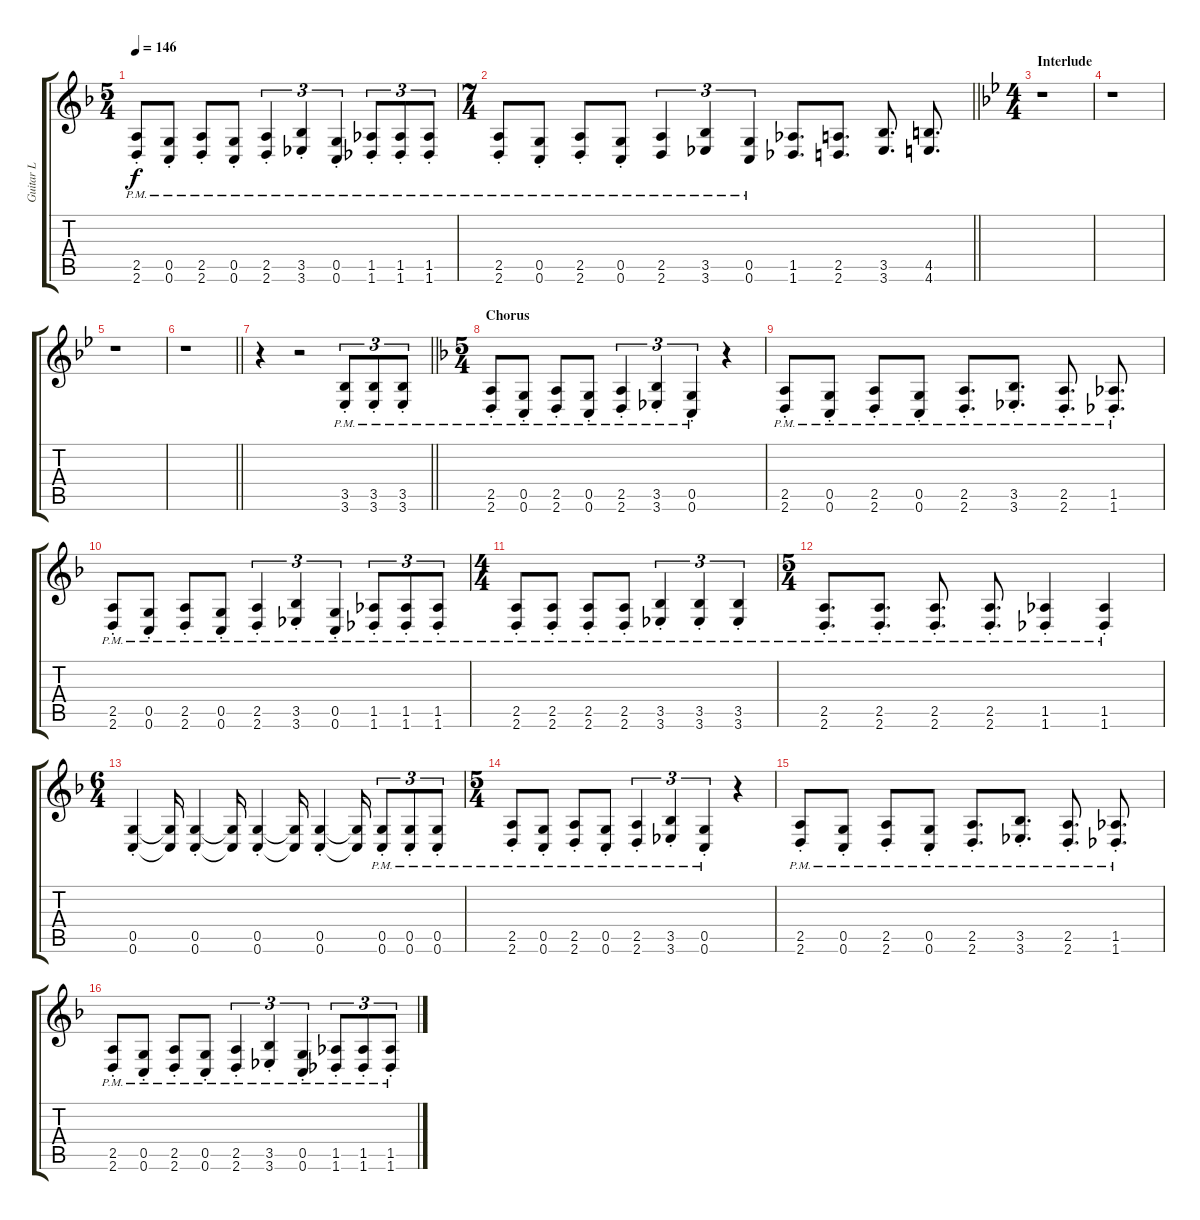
\track ("Guitar L" "Guitar L") {instrument distortionguitar}
\staff {score tabs}
\tuning (D4 A3 F3 C3 G2 C2) {hide}
\ts (5 4)
\tempo 146
\clef g2
\ks f
(2.5{pm st} 2.6{pm st}).8{dy f} (0.5{pm st} 0.6{pm st}).8 (2.5{pm st} 2.6{pm st}).8 (0.5{pm st} 0.6{pm st}).8 (2.5{pm st} 2.6{pm st}).4{tu (3 2)} (3.5{pm st} 3.6{pm st}).4{tu (3 2)} (0.5{pm st} 0.6{pm st}).4{tu (3 2)} (1.5{pm st} 1.6{pm st}).8{tu (3 2)} (1.5{pm st} 1.6{pm st}).8{tu (3 2)} (1.5{pm st} 1.6{pm st}).8{tu (3 2)} |
\ts (7 4)
\barLineRight lightlight
(2.5{pm st} 2.6{pm st}).8 (0.5{pm st} 0.6{pm st}).8 (2.5{pm st} 2.6{pm st}).8 (0.5{pm st} 0.6{pm st}).8 (2.5{pm} 2.6{pm}).4{tu (3 2)} (3.5{pm} 3.6{pm}).4{tu (3 2)} (0.5{pm} 0.6{pm}).4{tu (3 2)} (1.5 1.6).8{d} (2.5 2.6).8{d} (3.5 3.6).8{d} (4.5 4.6).8{d} |
\ts (4 4)
\section ("" "Interlude")
\ks bb
r.1 |
r.1 |
r.1 |
\barLineRight lightlight
r.1 |
\barLineRight lightlight
r.4 r.2 (3.5{pm st} 3.6{pm st}).8{tu (3 2)} (3.5{pm st} 3.6{pm st}).8{tu (3 2)} (3.5{pm st} 3.6{pm st}).8{tu (3 2)} |
\ts (5 4)
\section ("" "Chorus")
\ks f
(2.5{pm st} 2.6{pm st}).8 (0.5{pm st} 0.6{pm st}).8 (2.5{pm st} 2.6{pm st}).8 (0.5{pm st} 0.6{pm st}).8 (2.5{pm st} 2.6{pm st}).4{tu (3 2)} (3.5{pm st} 3.6{pm st}).4{tu (3 2)} (0.5{pm st} 0.6{pm st}).4{tu (3 2)} r.4 |
(2.5{pm st} 2.6{pm st}).8 (0.5{pm st} 0.6{pm st}).8 (2.5{pm st} 2.6{pm st}).8 (0.5{pm st} 0.6{pm st}).8 (2.5{pm st} 2.6{pm st}).8{d} (3.5{pm st} 3.6{pm st}).8{d} (2.5{pm st} 2.6{pm st}).8{d} (1.5{pm st} 1.6{pm st}).8{d} |
(2.5{pm st} 2.6{pm st}).8 (0.5{pm st} 0.6{pm st}).8 (2.5{pm st} 2.6{pm st}).8 (0.5{pm st} 0.6{pm st}).8 (2.5{pm st} 2.6{pm st}).4{tu (3 2)} (3.5{pm st} 3.6{pm st}).4{tu (3 2)} (0.5{pm st} 0.6{pm st}).4{tu (3 2)} (1.5{pm st} 1.6{pm st}).8{tu (3 2)} (1.5{pm st} 1.6{pm st}).8{tu (3 2)} (1.5{pm st} 1.6{pm st}).8{tu (3 2)} |
\ts (4 4)
(2.5{pm st} 2.6{pm st}).8 (2.5{pm st} 2.6{pm st}).8 (2.5{pm st} 2.6{pm st}).8 (2.5{pm st} 2.6{pm st}).8 (3.5{pm st} 3.6{pm st}).4{tu (3 2)} (3.5{pm st} 3.6{pm st}).4{tu (3 2)} (3.5{pm st} 3.6{pm st}).4{tu (3 2)} |
\ts (5 4)
(2.5{pm st} 2.6{pm st}).8{d} (2.5{pm st} 2.6{pm st}).8{d} (2.5{pm st} 2.6{pm st}).8{d} (2.5{pm st} 2.6{pm st}).8{d} (1.5{pm st} 1.6{pm st}).4 (1.5{pm st} 1.6{pm st}).4 |
\ts (6 4)
(0.5{st} 0.6{st}).4 (0.5{t} 0.6{t}).16 (0.5{st} 0.6{st}).4 (0.5{t} 0.6{t}).16 (0.5{st} 0.6{st}).4 (0.5{t} 0.6{t}).16 (0.5{st} 0.6{st}).4 (0.5{t} 0.6{t}).16 (0.5{pm st} 0.6{pm st}).8{tu (3 2)} (0.5{pm st} 0.6{pm st}).8{tu (3 2)} (0.5{pm st} 0.6{pm st}).8{tu (3 2)} |
\ts (5 4)
(2.5{pm st} 2.6{pm st}).8 (0.5{pm st} 0.6{pm st}).8 (2.5{pm st} 2.6{pm st}).8 (0.5{pm st} 0.6{pm st}).8 (2.5{pm st} 2.6{pm st}).4{tu (3 2)} (3.5{pm st} 3.6{pm st}).4{tu (3 2)} (0.5{pm st} 0.6{pm st}).4{tu (3 2)} r.4 |
(2.5{pm st} 2.6{pm st}).8 (0.5{pm st} 0.6{pm st}).8 (2.5{pm st} 2.6{pm st}).8 (0.5{pm st} 0.6{pm st}).8 (2.5{pm st} 2.6{pm st}).8{d} (3.5{pm st} 3.6{pm st}).8{d} (2.5{pm st} 2.6{pm st}).8{d} (1.5{pm st} 1.6{pm st}).8{d} |
(2.5{pm st} 2.6{pm st}).8 (0.5{pm st} 0.6{pm st}).8 (2.5{pm st} 2.6{pm st}).8 (0.5{pm st} 0.6{pm st}).8 (2.5{pm st} 2.6{pm st}).4{tu (3 2)} (3.5{pm st} 3.6{pm st}).4{tu (3 2)} (0.5{pm st} 0.6{pm st}).4{tu (3 2)} (1.5{pm st} 1.6{pm st}).8{tu (3 2)} (1.5{pm st} 1.6{pm st}).8{tu (3 2)} (1.5{pm st} 1.6{pm st}).8{tu (3 2)}
